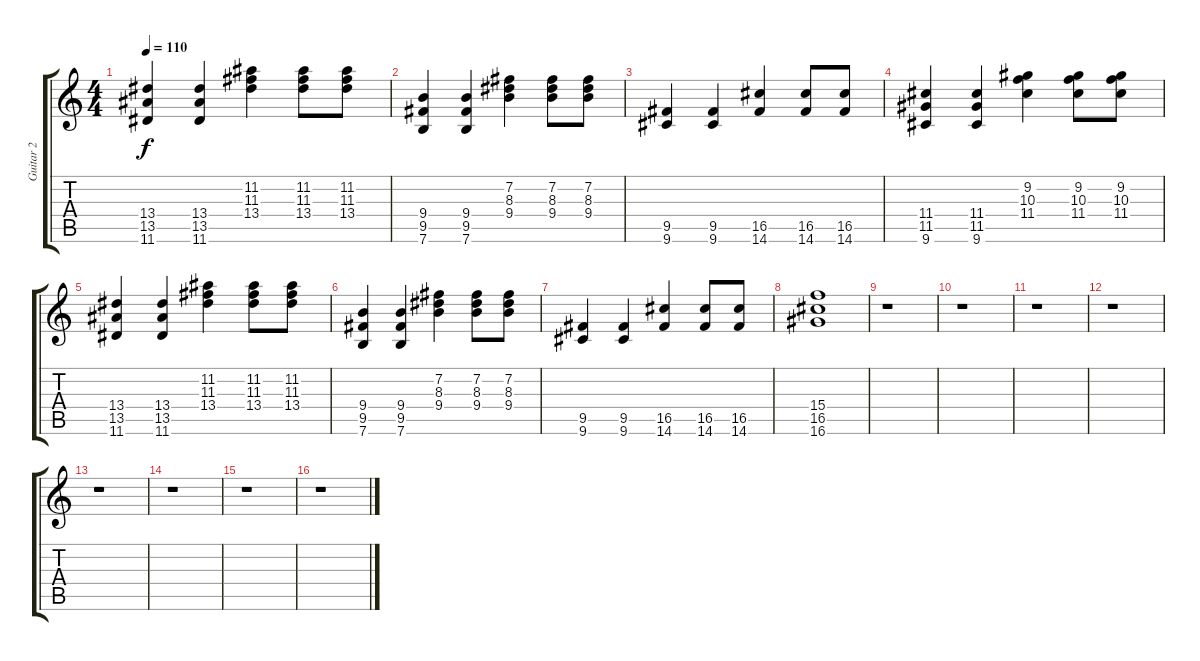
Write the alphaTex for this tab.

\track ("Guitar 2" "Guitar 2") {instrument acousticguitarnylon}
\staff {score tabs}
\tuning (E4 B3 G3 D3 A2 E2) {hide}
\ts (4 4)
\tempo 110
\clef g2
\ks c
(13.4 13.5 11.6).4{dy f} (13.4 13.5 11.6).4 (11.2 11.3 13.4).4 (11.2 11.3 13.4).8 (11.2 11.3 13.4).8 |
(9.4 9.5 7.6).4 (9.4 9.5 7.6).4 (7.2 8.3 9.4).4 (7.2 8.3 9.4).8 (7.2 8.3 9.4).8 |
(9.5 9.6).4 (9.5 9.6).4 (16.5 14.6).4 (16.5 14.6).8 (16.5 14.6).8 |
(11.4 11.5 9.6).4 (11.4 11.5 9.6).4 (9.2 10.3 11.4).4 (9.2 10.3 11.4).8 (9.2 10.3 11.4).8 |
(13.4 13.5 11.6).4 (13.4 13.5 11.6).4 (11.2 11.3 13.4).4 (11.2 11.3 13.4).8 (11.2 11.3 13.4).8 |
(9.4 9.5 7.6).4 (9.4 9.5 7.6).4 (7.2 8.3 9.4).4 (7.2 8.3 9.4).8 (7.2 8.3 9.4).8 |
(9.5 9.6).4 (9.5 9.6).4 (16.5 14.6).4 (16.5 14.6).8 (16.5 14.6).8 |
(15.4 16.5 16.6).1 |
r.1 |
r.1 |
r.1 |
r.1 |
r.1 |
r.1 |
r.1 |
r.1
